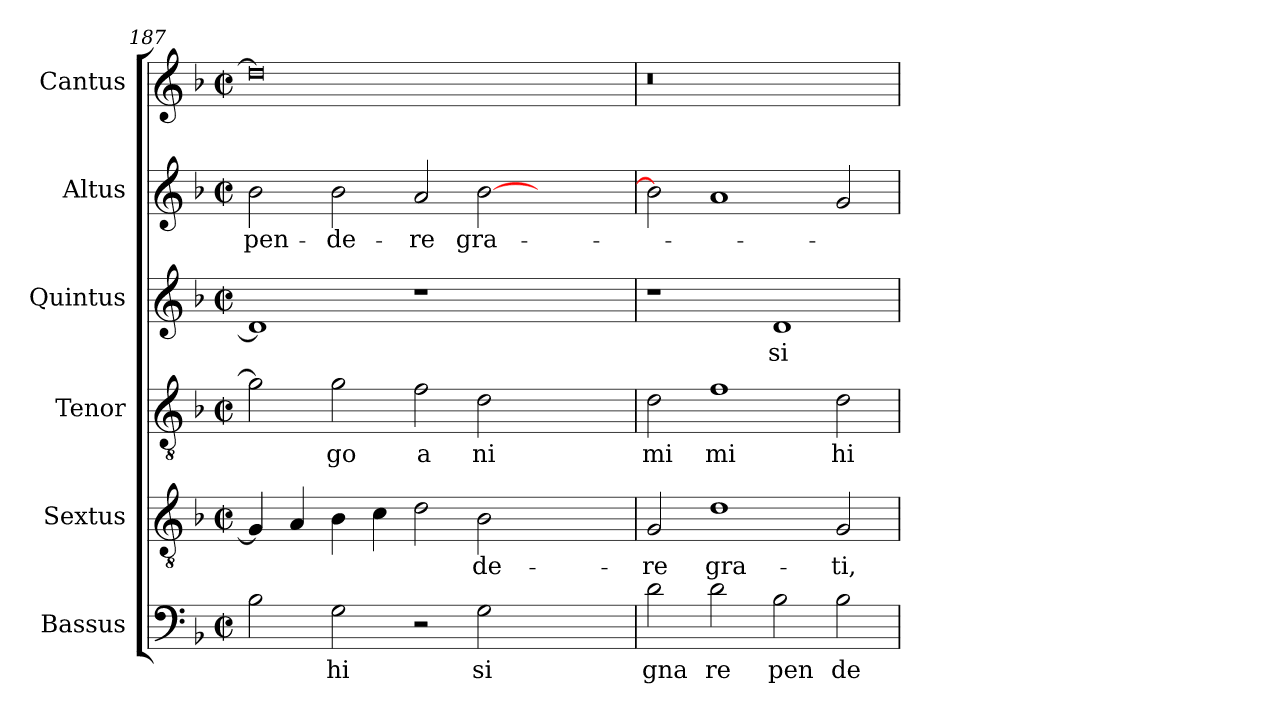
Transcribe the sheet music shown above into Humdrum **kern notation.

**kern	**text	**kern	**text	**kern	**text	**kern	**text	**kern	**text	**kern
*part6	*part6	*part5	*part5	*part4	*part4	*part3	*part3	*part2	*part2	*part1
*staff6	*staff6	*staff5	*staff5	*staff4	*staff4	*staff3	*staff3	*staff2	*staff2	*staff1
*I"Bassus	*	*I"Sextus	*	*I"Tenor	*	*I"Quintus	*	*I"Altus	*	*I"Cantus
*I'Bassus	*	*I'Sextus	*	*I'Tenor	*	*I'Quintus	*	*I'Altus	*	*I'Cantus
*clefF4	*	*clefGv2	*	*clefGv2	*	*clefG2	*	*clefG2	*	*clefG2
*k[b-]	*	*k[b-]	*	*k[b-]	*	*k[b-]	*	*k[b-]	*	*k[b-]
*F:	*	*F:	*	*F:	*	*F:	*	*F:	*	*F:
*M2/2	*	*M2/2	*	*M2/2	*	*M2/2	*	*M2/2	*	*M2/2
*met(c|)	*	*met(c|)	*	*met(c|)	*	*met(c|)	*	*met(c|)	*	*met(c|)
=187	=187	=187	=187	=187	=187	=187	=187	=187	=187	=187
!	!	!	!	!	!	!	!	!	!LO:LY:b:cj	!
2B-\	.	4G/]	.	2g\]	.	1d]	.	2b-\	-pen-	0dd]
.	.	4A/	.	.	.	.	.	.	.	.
!	!LO:LY:b:cj	!	!	!	!LO:LY:b:cj	!	!	!	!LO:LY:b:cj	!
2G\	hi	4B-\	.	2g\	go	.	.	2b-\	-de-	.
.	.	4c\	.	.	.	.	.	.	.	.
!	!	!	!	!	!LO:LY:b:cj	!LO:N:vis=1	!	!	!LO:LY:b:cj	!
2r	.	2d\	.	2f\	a	0r	.	2a/	-re	.
!	!LO:LY:b:cj	!	!LO:LY:b:cj	!	!LO:LY:b:cj	!	!	!	!LO:LY:b	!
2G\	si	2B-\	-de-	2d\	ni	.	.	[>2b-\	gra-	.
1ryy	.	1ryy	.	1ryy	.	.	.	1ryy	.	1ryy
!!LO:LB:g=z
=188	=188	=188	=188	=188	=188	=188	=188	=188	=188	=188
!	!LO:LY:b:cj	!	!LO:LY:b:cj	!	!LO:LY:b:cj	!	!	!	!	!
2d\	gna	2G/	-re	2d\	mi	1r	.	2b-\]	.	0r
!	!LO:LY:b:cj	!	!LO:LY:b:cj	!	!LO:LY:b:cj	!	!	!	!	!
2d\	re	1d	gra-	1f	mi	.	.	1a	.	.
!	!LO:LY:b:cj	!	!	!	!	!	!LO:LY:b:cj	!	!	!
2B-\	pen	.	.	.	.	1d	si	.	.	.
!	!LO:LY:b:cj	!	!LO:LY:b:cj	!	!LO:LY:b:cj	!	!	!	!	!
2B-\	de	2G/	-ti,	2d\	hi	.	.	2g/	.	.
=	=	=	=	=	=	=	=	=	=	=
*-	*-	*-	*-	*-	*-	*-	*-	*-	*-	*-
